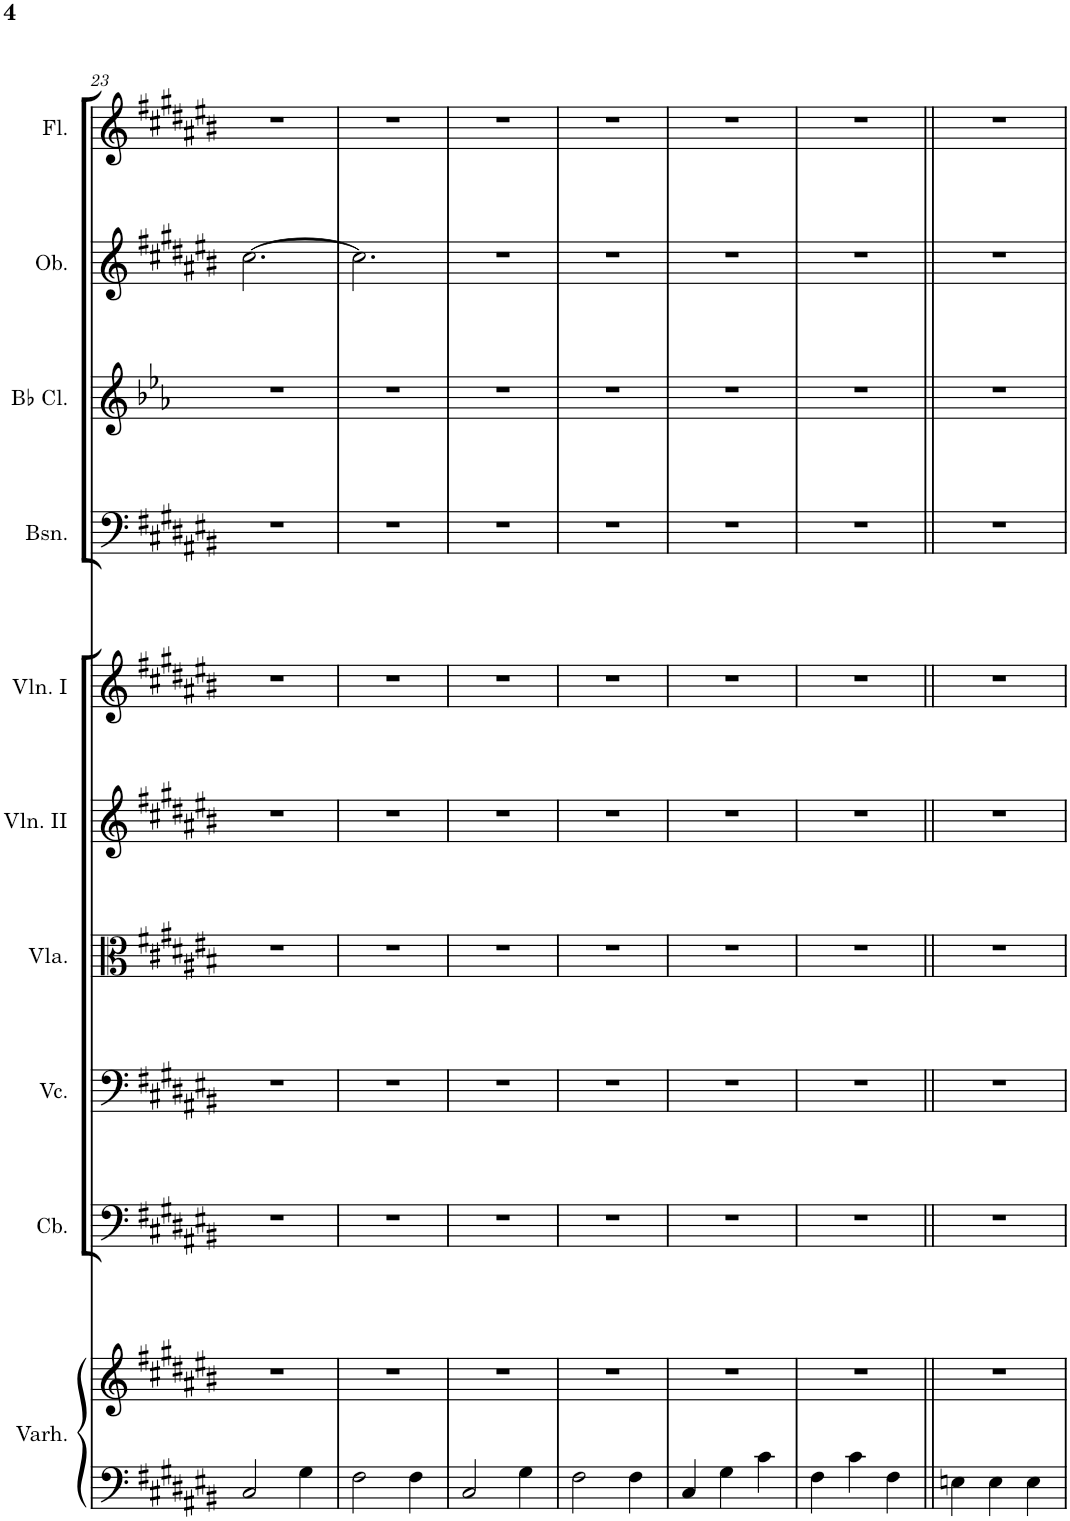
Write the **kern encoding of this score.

**kern	**kern	**kern	**kern	**kern	**kern	**kern	**kern	**kern	**kern	**kern
*part10	*part10	*part9	*part8	*part7	*part6	*part5	*part4	*part3	*part2	*part1
*staff11	*staff10	*staff9	*staff8	*staff7	*staff6	*staff5	*staff4	*staff3	*staff2	*staff1
*I"Varhany	*	*I"Contrabasses	*I"Violoncellos	*I"Violas	*I"Violins II	*I"Violins I	*I"Bassoons	*I"Clarinets in Bb	*I"Oboes	*I"Flutes
*I'Varh.	*	*I'Cb.	*I'Vc.	*I'Vla.	*I'Vln. II	*I'Vln. I	*I'Bsn.	*	*I'Ob.	*I'Fl.
!!LO:PB:g=z
*clefF4	*clefG2	*clefF4	*clefF4	*clefC3	*clefG2	*clefG2	*clefF4	*clefG2	*clefG2	*clefG2
*	*	*Trd7c12	*	*	*	*	*	*Trd1c2	*	*
*k[f#c#g#d#a#e#b#]	*k[f#c#g#d#a#e#b#]	*k[f#c#g#d#a#e#b#]	*k[f#c#g#d#a#e#b#]	*k[f#c#g#d#a#e#b#]	*k[f#c#g#d#a#e#b#]	*k[f#c#g#d#a#e#b#]	*k[f#c#g#d#a#e#b#]	*k[b-e-a-]	*k[f#c#g#d#a#e#b#]	*k[f#c#g#d#a#e#b#]
*M3/4	*M3/4	*M3/4	*M3/4	*M3/4	*M3/4	*M3/4	*M3/4	*M3/4	*M3/4	*M3/4
=23	=23	=23	=23	=23	=23	=23	=23	=23	=23	=23
2C#/	2.r	2.r	2.r	2.r	2.r	2.r	2.r	2.r	[2.cc#\	2.r
4G#\	.	.	.	.	.	.	.	.	.	.
=24	=24	=24	=24	=24	=24	=24	=24	=24	=24	=24
2F#\	2.r	2.r	2.r	2.r	2.r	2.r	2.r	2.r	2.cc#\]	2.r
4F#\	.	.	.	.	.	.	.	.	.	.
=25	=25	=25	=25	=25	=25	=25	=25	=25	=25	=25
2C#/	2.r	2.r	2.r	2.r	2.r	2.r	2.r	2.r	2.r	2.r
4G#\	.	.	.	.	.	.	.	.	.	.
=26	=26	=26	=26	=26	=26	=26	=26	=26	=26	=26
2F#\	2.r	2.r	2.r	2.r	2.r	2.r	2.r	2.r	2.r	2.r
4F#\	.	.	.	.	.	.	.	.	.	.
=27	=27	=27	=27	=27	=27	=27	=27	=27	=27	=27
4C#/	2.r	2.r	2.r	2.r	2.r	2.r	2.r	2.r	2.r	2.r
4G#\	.	.	.	.	.	.	.	.	.	.
4c#\	.	.	.	.	.	.	.	.	.	.
=28	=28	=28	=28	=28	=28	=28	=28	=28	=28	=28
4F#\	2.r	2.r	2.r	2.r	2.r	2.r	2.r	2.r	2.r	2.r
4c#\	.	.	.	.	.	.	.	.	.	.
4F#\	.	.	.	.	.	.	.	.	.	.
=29||	=29||	=29||	=29||	=29||	=29||	=29||	=29||	=29||	=29||	=29||
4En\	2.r	2.r	2.r	2.r	2.r	2.r	2.r	2.r	2.r	2.r
4E\	.	.	.	.	.	.	.	.	.	.
4E\	.	.	.	.	.	.	.	.	.	.
=	=	=	=	=	=	=	=	=	=	=
*-	*-	*-	*-	*-	*-	*-	*-	*-	*-	*-
